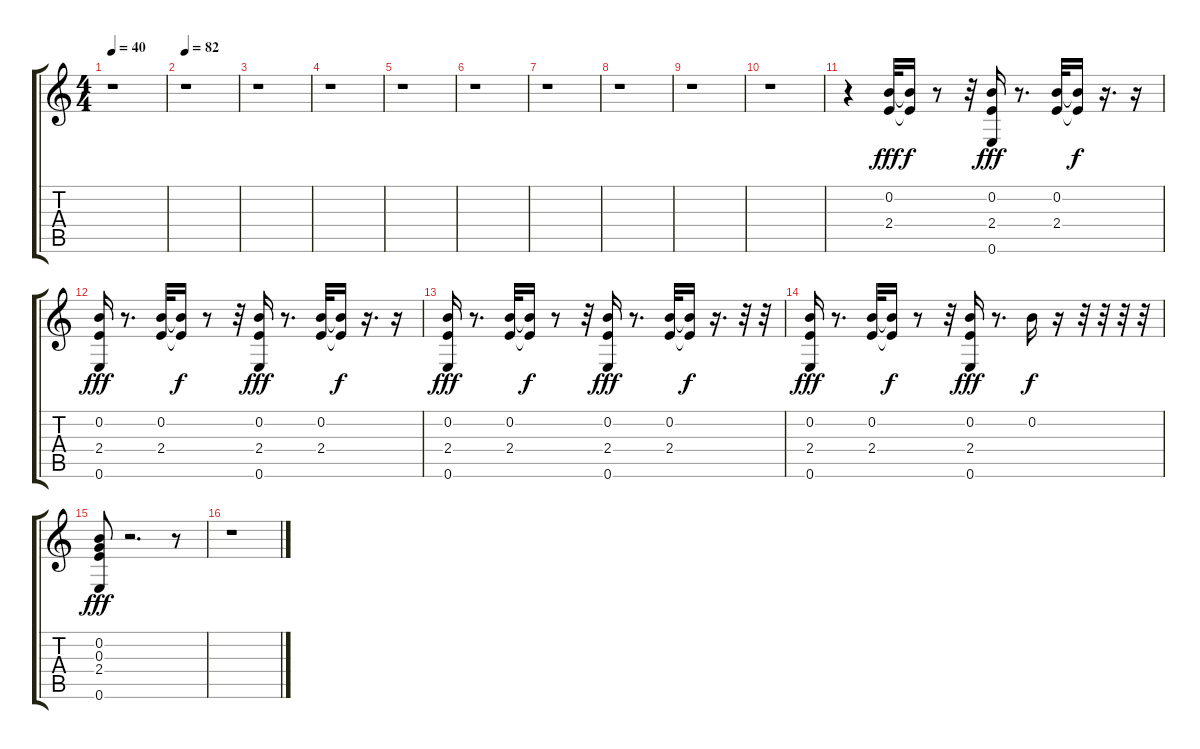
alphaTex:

\track "" {instrument acousticguitarnylon}
\staff {score tabs}
\tuning (E4 B3 G3 D3 A2 E2) {hide}
\ts (4 4)
\tempo 40
\clef g2
\ks c
r.1{dy fff} |
\tempo 82
r.1 |
r.1 |
r.1 |
r.1 |
r.1 |
r.1 |
r.1 |
r.1 |
r.1 |
r.4 (0.2 2.4).32 (0.2{t} 2.4{t}).16{dy f} r.8 r.32 (0.2 2.4 0.6).16{dy fff} r.8{d} (0.2 2.4).32 (0.2{t} 2.4{t}).16{dy f} r.16{d} r.16 |
(0.2 2.4 0.6).16{dy fff} r.8{d} (0.2 2.4).32 (0.2{t} 2.4{t}).16{dy f} r.8 r.32 (0.2 2.4 0.6).16{dy fff} r.8{d} (0.2 2.4).32 (0.2{t} 2.4{t}).16{dy f} r.16{d} r.16 |
(0.2 2.4 0.6).16{dy fff} r.8{d} (0.2 2.4).32 (0.2{t} 2.4{t}).16{dy f} r.8 r.32 (0.2 2.4 0.6).16{dy fff} r.8{d} (0.2 2.4).32 (0.2{t} 2.4{t}).16{dy f} r.16{d} r.32 r.32 |
(0.2 2.4 0.6).16{dy fff} r.8{d} (0.2 2.4).32 (0.2{t} 2.4{t}).16{dy f} r.8 r.32 (0.2 2.4 0.6).16{dy fff} r.8{d} 0.2.16{dy f} r.16 r.32 r.32 r.32 r.32 |
(0.2 0.3 2.4 0.6).8{dy fff} r.2{d} r.8 |
r.1
